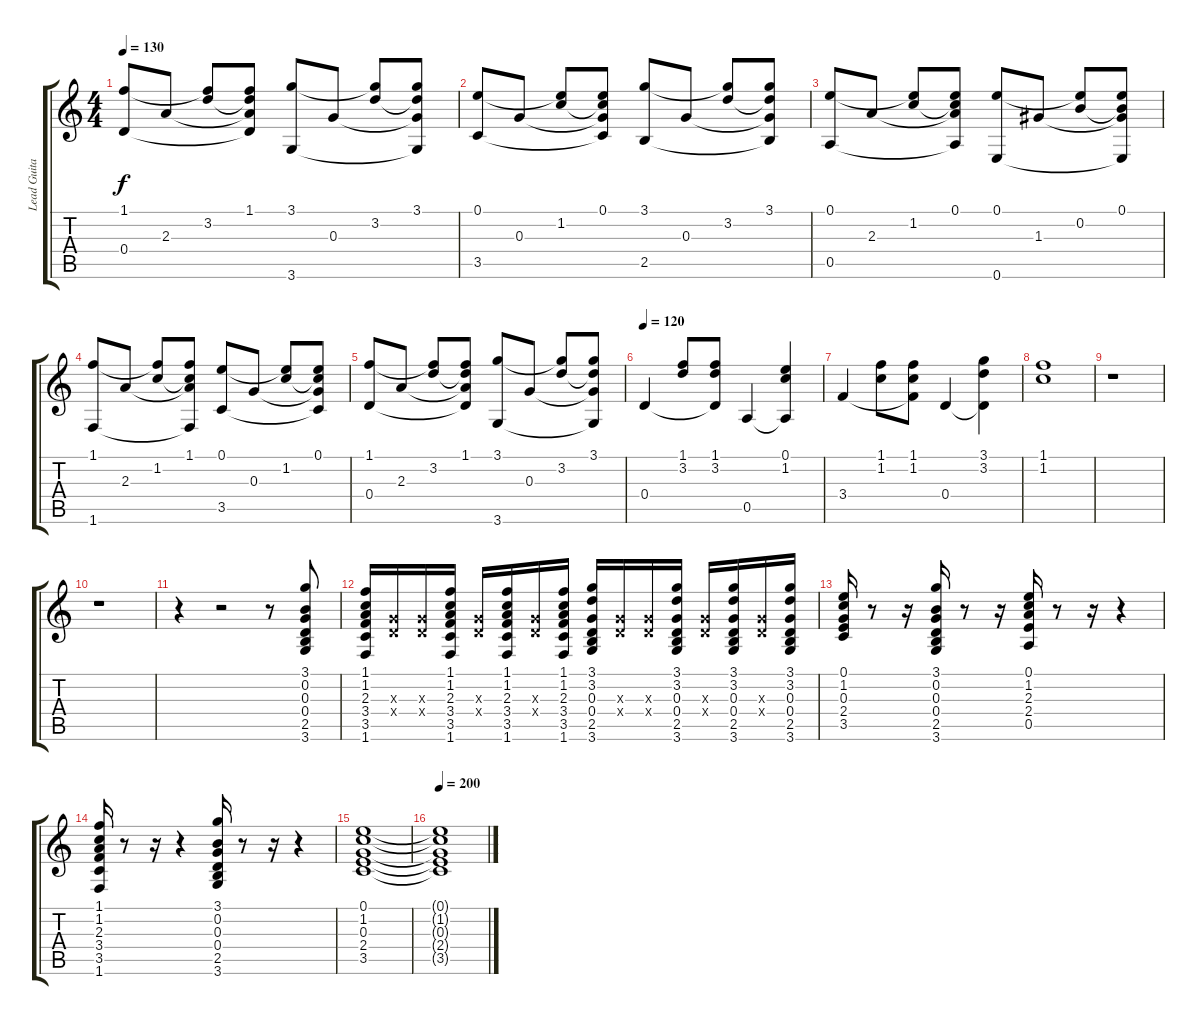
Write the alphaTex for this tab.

\track ("Lead Guitar (On and On and On)" "Lead Guita") {instrument overdrivenguitar}
\staff {score tabs}
\tuning (E4 B3 G3 D3 A2 E2) {hide}
\ts (4 4)
\tempo 130
\clef g2
\ks c
(1.1 0.4).8{dy f} 2.3.8 (1.1{t} 3.2).8 (1.1 3.2{t} 2.3{t} 0.4{t}).8 (3.1 3.6).8 0.3.8 (3.1{t} 3.2).8 (3.1 3.2{t} 0.3{t} 3.6{t}).8 |
(0.1 3.5).8 0.3.8 (0.1{t} 1.2).8 (0.1 1.2{t} 0.3{t} 3.5{t}).8 (3.1 2.5).8 0.3.8 (3.1{t} 3.2).8 (3.1 3.2{t} 0.3{t} 2.5{t}).8 |
(0.1 0.5).8 2.3.8 (0.1{t} 1.2).8 (0.1 1.2{t} 2.3{t} 0.5{t}).8 (0.1 0.6).8 1.3.8 (0.1{t} 0.2).8 (0.1 0.2{t} 1.3{t} 0.6{t}).8 |
(1.1 1.6).8 2.3.8 (1.1{t} 1.2).8 (1.1 1.2{t} 2.3{t} 1.6{t}).8 (0.1 3.5).8 0.3.8 (0.1{t} 1.2).8 (0.1 1.2{t} 0.3{t} 3.5{t}).8 |
(1.1 0.4).8 2.3.8 (1.1{t} 3.2).8 (1.1 3.2{t} 2.3{t} 0.4{t}).8 (3.1 3.6).8 0.3.8 (3.1{t} 3.2).8 (3.1 3.2{t} 0.3{t} 3.6{t}).8 |
\tempo 120
0.4.4 (1.1 3.2).8 (1.1 3.2 0.4{t}).8 0.5.4 (0.1 1.2 0.5{t}).4 |
3.4.4 (1.1 1.2).8 (1.1 1.2 3.4{t}).8 0.4.4 (3.1 3.2 0.4{t}).4 |
(1.1 1.2).1 |
r.1 |
r.1 |
r.4 r.2 r.8 (3.1 0.2 0.3 0.4 2.5 3.6).8 |
(1.1 1.2 2.3 3.4 3.5 1.6).16 (0.3{x} 0.4{x}).16 (0.3{x} 0.4{x}).16 (1.1 1.2 2.3 3.4 3.5 1.6).16 (0.3{x} 0.4{x}).16 (1.1 1.2 2.3 3.4 3.5 1.6).16 (0.3{x} 0.4{x}).16 (1.1 1.2 2.3 3.4 3.5 1.6).16 (3.1 3.2 0.3 0.4 2.5 3.6).16 (0.3{x} 0.4{x}).16 (0.3{x} 0.4{x}).16 (3.1 3.2 0.3 0.4 2.5 3.6).16 (0.3{x} 0.4{x}).16 (3.1 3.2 0.3 0.4 2.5 3.6).16 (0.3{x} 0.4{x}).16 (3.1 3.2 0.3 0.4 2.5 3.6).16 |
(0.1 1.2 0.3 2.4 3.5).16 r.8 r.16 (3.1 0.2 0.3 0.4 2.5 3.6).16 r.8 r.16 (0.1 1.2 2.3 2.4 0.5).16 r.8 r.16 r.4 |
(1.1 1.2 2.3 3.4 3.5 1.6).16 r.8 r.16 r.4 (3.1 0.2 0.3 0.4 2.5 3.6).16 r.8 r.16 r.4 |
(0.1 1.2 0.3 2.4 3.5).1 |
\tempo 200
(0.1{t} 1.2{t} 0.3{t} 2.4{t} 3.5{t}).1
